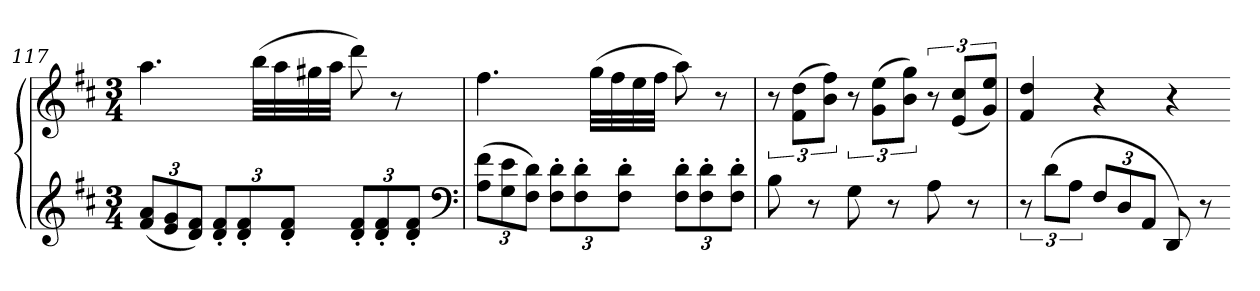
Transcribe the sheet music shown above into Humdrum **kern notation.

**kern	**kern
*part1	*part1
*staff2	*staff1
*clefG2	*clefG2
*k[f#c#]	*k[f#c#]
*M3/4	*M3/4
=117	=117
(12f# 12aL	4.aa
12e 12g	.
12d 12f#J)	.
12d' 12f#'L	.
12d' 12f#'	.
.	(32bbLLL
.	32aa
12d' 12f#'J	.
.	32gg#X
.	32aaJJJ
12d' 12f#'L	8ddd)
12d' 12f#'	.
.	8r
12d' 12f#'J	.
*clefF4	*
=118	=118
(12A 12f#L	4.ff#
12G 12e	.
12F# 12dJ)	.
12F#' 12d'L	.
12F#' 12d'	.
.	(32ggLLL
.	32ff#
12F#' 12d'J	.
.	32ee
.	32ff#JJJ
12F#' 12d'L	8aa)
12F#' 12d'	.
.	8r
12F#' 12d'J	.
=119	=119
8B	12r
.	(12f# 12ddL
8r	.
.	12b 12ff#J)
8G	12r
.	(12g 12eeL
8r	.
.	12b 12ggJ)
8A	12r
.	(12e 12cc#L
8r	.
.	12g 12eeJ)
=120	=120
12r	4f# 4dd
(12dL	.
12AJ	.
12F#L	4r
12D	.
12AAJ	.
8DD)	4r
8r	.
=-	=-
*-	*-
